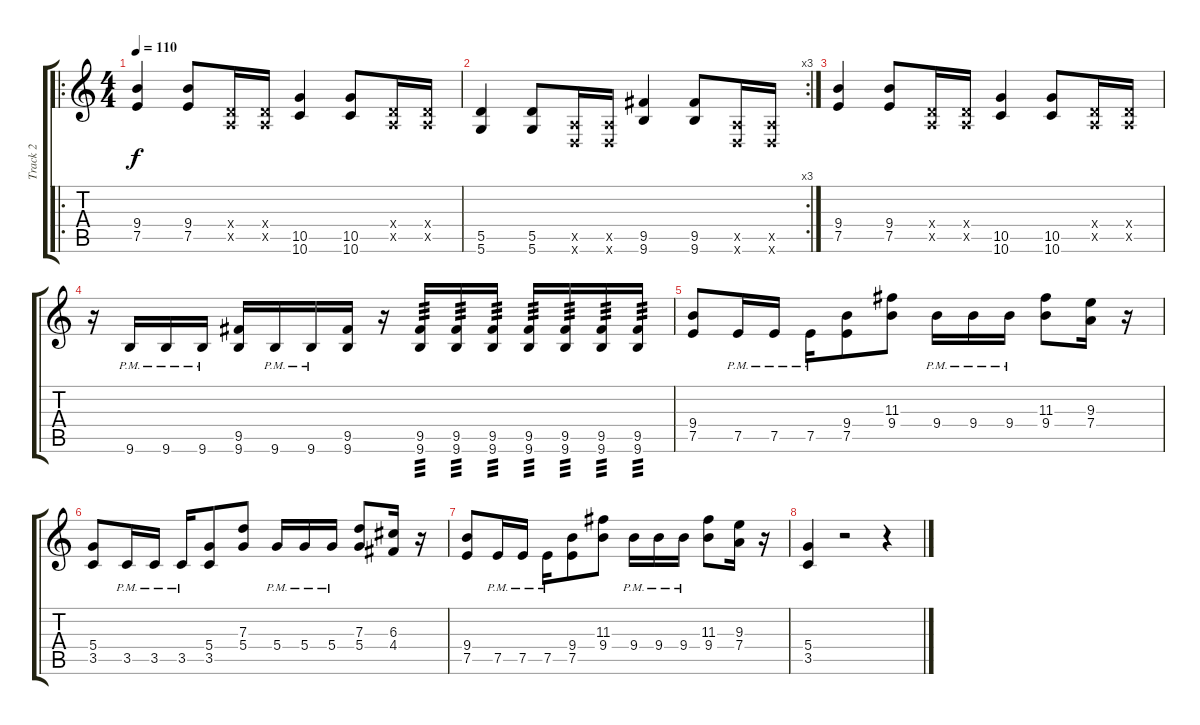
\track ("Track 2" "Track 2") {instrument distortionguitar}
\staff {score tabs}
\tuning (E4 B3 G3 D3 A2 D2) {hide}
\ro
\ts (4 4)
\tempo 110
\clef g2
\ks c
(9.4 7.5).4{dy f} (9.4 7.5).8 (0.4{x} 0.5{x}).16 (0.4{x} 0.5{x}).16 (10.5 10.6).4 (10.5 10.6).8 (0.4{x} 0.5{x}).16 (0.4{x} 0.5{x}).16 |
\rc 3
(5.5 5.6).4 (5.5 5.6).8 (0.5{x} 0.6{x}).16 (0.5{x} 0.6{x}).16 (9.5 9.6).4 (9.5 9.6).8 (0.5{x} 0.6{x}).16 (0.5{x} 0.6{x}).16 |
(9.4 7.5).4 (9.4 7.5).8 (0.4{x} 0.5{x}).16 (0.4{x} 0.5{x}).16 (10.5 10.6).4 (10.5 10.6).8 (0.4{x} 0.5{x}).16 (0.4{x} 0.5{x}).16 |
r.16 9.6{pm}.16 9.6{pm}.16 9.6{pm}.16 (9.5 9.6).16 9.6{pm}.16 9.6{pm}.16 (9.5 9.6).16 r.16 (9.5 9.6).16{tp 3} (9.5 9.6).16{tp 3} (9.5 9.6).16{tp 3} (9.5 9.6).16{tp 3} (9.5 9.6).16{tp 3} (9.5 9.6).16{tp 3} (9.5 9.6).16{tp 3} |
(9.4 7.5).8 7.5{pm}.16 7.5{pm}.16 7.5{pm}.16 (9.4 7.5).8 (11.3 9.4).8 9.4{pm}.16 9.4{pm}.16 9.4{pm}.16 (11.3 9.4).8 (9.3 7.4).16 r.16 |
(5.4 3.5).8 3.5{pm}.16 3.5{pm}.16 3.5{pm}.16 (5.4 3.5).8 (7.3 5.4).8 5.4{pm}.16 5.4{pm}.16 5.4{pm}.16 (7.3 5.4).8 (6.3 4.4).16 r.16 |
(9.4 7.5).8 7.5{pm}.16 7.5{pm}.16 7.5{pm}.16 (9.4 7.5).8 (11.3 9.4).8 9.4{pm}.16 9.4{pm}.16 9.4{pm}.16 (11.3 9.4).8 (9.3 7.4).16 r.16 |
(5.4 3.5).4 r.2 r.4
